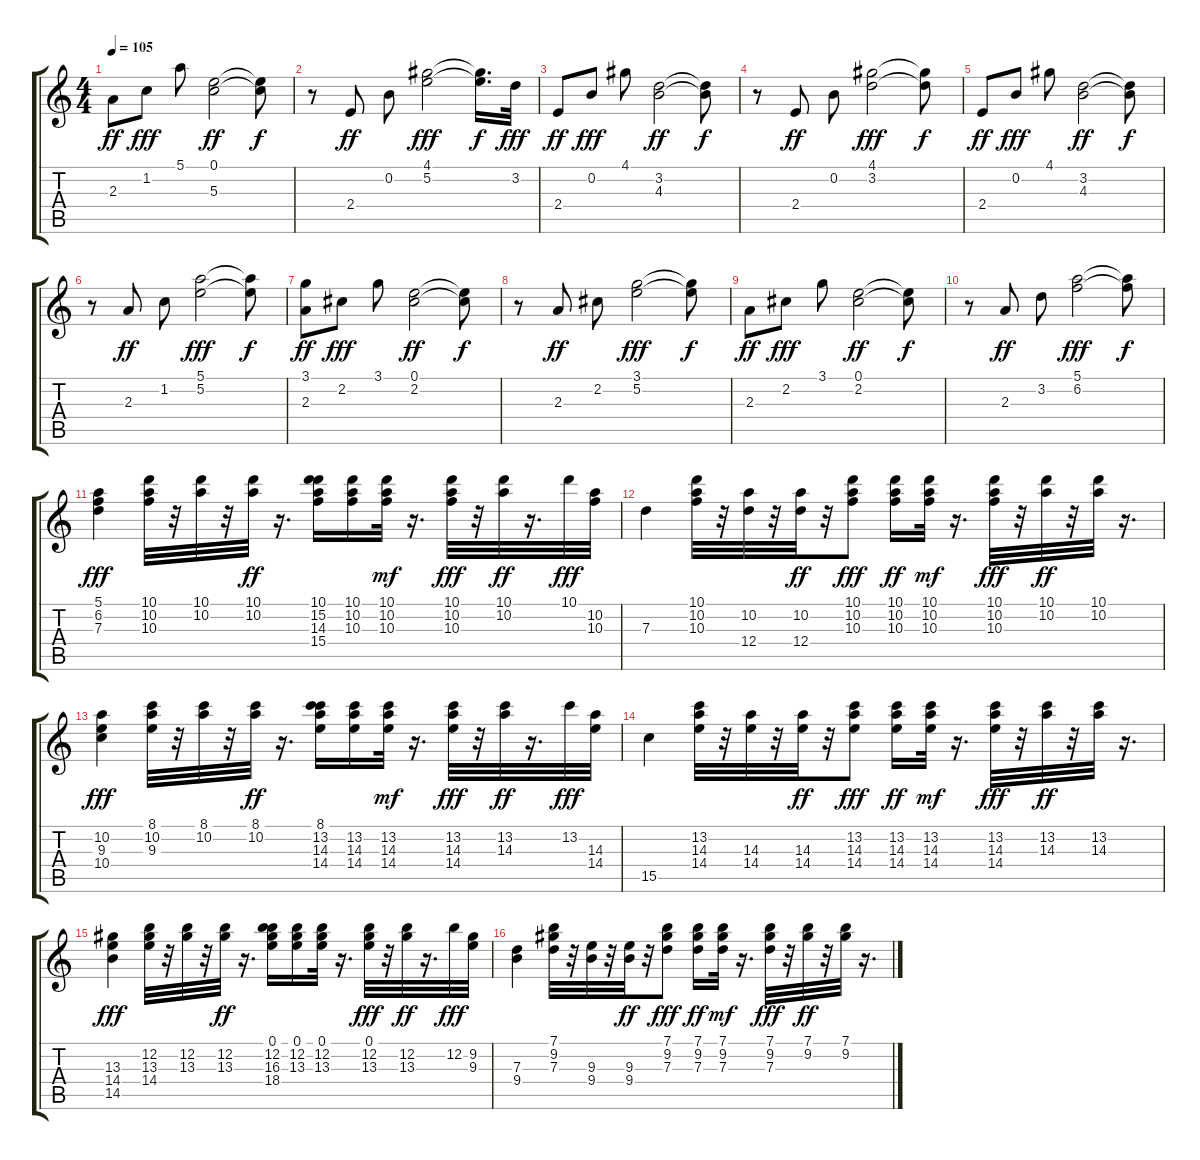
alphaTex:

\track "" {instrument electricguitarclean}
\staff {score tabs}
\tuning (E4 B3 G3 D3 A2 E2) {hide}
\ts (4 4)
\tempo 105
\clef g2
\ks c
2.3.8{dy ff} 1.2.8{dy fff} 5.1.8 (0.1 5.3).2{dy ff} (0.1{t} 5.3{t}).8{dy f} |
r.8 2.4.8{dy ff} 0.2.8 (4.1 5.2).2{dy fff} (4.1{t} 5.2{t}).16{d dy f} 3.2.32{dy fff} |
2.4.8{dy ff} 0.2.8{dy fff} 4.1.8 (3.2 4.3).2{dy ff} (3.2{t} 4.3{t}).8{dy f} |
r.8 2.4.8{dy ff} 0.2.8 (4.1 3.2).2{dy fff} (4.1{t} 3.2{t}).8{dy f} |
2.4.8{dy ff} 0.2.8{dy fff} 4.1.8 (3.2 4.3).2{dy ff} (3.2{t} 4.3{t}).8{dy f} |
r.8 2.3.8{dy ff} 1.2.8 (5.1 5.2).2{dy fff} (5.1{t} 5.2{t}).8{dy f} |
(3.1 2.3).8{dy ff} 2.2.8{dy fff} 3.1.8 (0.1 2.2).2{dy ff} (0.1{t} 2.2{t}).8{dy f} |
r.8 2.3.8{dy ff} 2.2.8 (3.1 5.2).2{dy fff} (3.1{t} 5.2{t}).8{dy f} |
2.3.8{dy ff} 2.2.8{dy fff} 3.1.8 (0.1 2.2).2{dy ff} (0.1{t} 2.2{t}).8{dy f} |
r.8 2.3.8{dy ff} 3.2.8 (5.1 6.2).2{dy fff} (5.1{t} 6.2{t}).8{dy f} |
(5.1 6.2 7.3).4{dy fff} (10.1 10.2 10.3).32 r.32 (10.1 10.2).32 r.32 (10.1 10.2).32{dy ff} r.16{d} (10.1 15.2 14.3 15.4).16 (10.1 10.2 10.3).16 (10.1 10.2 10.3).32{dy mf} r.16{d} (10.1 10.2 10.3).32{dy fff} r.32 (10.1 10.2).32{dy ff} r.16{d} 10.1.32{dy fff} (10.2 10.3).32 |
7.3.4 (10.1 10.2 10.3).32 r.32 (10.2 12.4).32 r.32 (10.2 12.4).32{dy ff} r.32 (10.1 10.2 10.3).8{dy fff} (10.1 10.2 10.3).16{dy ff} (10.1 10.2 10.3).32{dy mf} r.16{d} (10.1 10.2 10.3).32{dy fff} r.32 (10.1 10.2).32{dy ff} r.32 (10.1 10.2).32 r.16{d} |
(10.2 9.3 10.4).4{dy fff} (8.1 10.2 9.3).32 r.32 (8.1 10.2).32 r.32 (8.1 10.2).32{dy ff} r.16{d} (8.1 13.2 14.3 14.4).16 (13.2 14.3 14.4).16 (13.2 14.3 14.4).32{dy mf} r.16{d} (13.2 14.3 14.4).32{dy fff} r.32 (13.2 14.3).32{dy ff} r.16{d} 13.2.32{dy fff} (14.3 14.4).32 |
15.5.4 (13.2 14.3 14.4).32 r.32 (14.3 14.4).32 r.32 (14.3 14.4).32{dy ff} r.32 (13.2 14.3 14.4).8{dy fff} (13.2 14.3 14.4).16{dy ff} (13.2 14.3 14.4).32{dy mf} r.16{d} (13.2 14.3 14.4).32{dy fff} r.32 (13.2 14.3).32{dy ff} r.32 (13.2 14.3).32 r.16{d} |
(13.3 14.4 14.5).4{dy fff} (12.2 13.3 14.4).32 r.32 (12.2 13.3).32 r.32 (12.2 13.3).32{dy ff} r.16{d} (0.1 12.2 16.3 18.4).16 (0.1 12.2 13.3).16 (0.1 12.2 13.3).32 r.16{d} (0.1 12.2 13.3).32{dy fff} r.32 (12.2 13.3).32{dy ff} r.16{d} 12.2.32{dy fff} (9.2 9.3).32 |
(7.3 9.4).4 (7.1 9.2 7.3).32 r.32 (9.3 9.4).32 r.32 (9.3 9.4).32{dy ff} r.32 (7.1 9.2 7.3).8{dy fff} (7.1 9.2 7.3).16{dy ff} (7.1 9.2 7.3).32{dy mf} r.16{d} (7.1 9.2 7.3).32{dy fff} r.32 (7.1 9.2).32{dy ff} r.32 (7.1 9.2).32 r.16{d}
